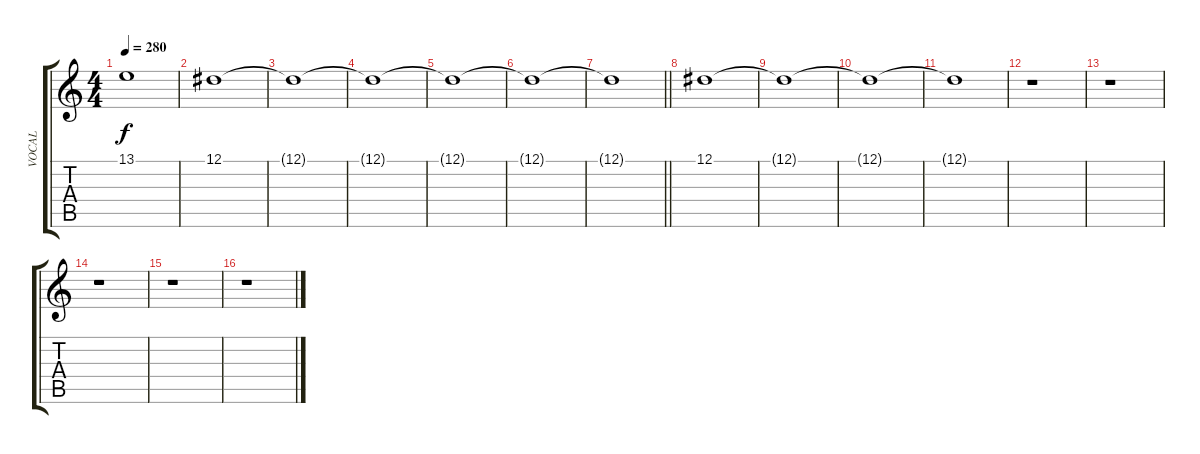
\track ("VOCAL" "VOCAL") {instrument lead6voice bank 1}
\staff {score tabs}
\tuning (Eb4 Bb3 Gb3 Db3 Ab2 Eb2) {hide}
\ts (4 4)
\tempo 280
\clef g2
\ks aminor
13.1{t}.1{dy f} |
12.1.1 |
12.1{t}.1 |
12.1{t}.1 |
12.1{t}.1 |
12.1{t}.1 |
\barLineRight lightlight
12.1{t}.1 |
12.1.1 |
12.1{t}.1 |
12.1{t}.1 |
12.1{t}.1 |
r.1 |
r.1 |
r.1 |
r.1 |
r.1
